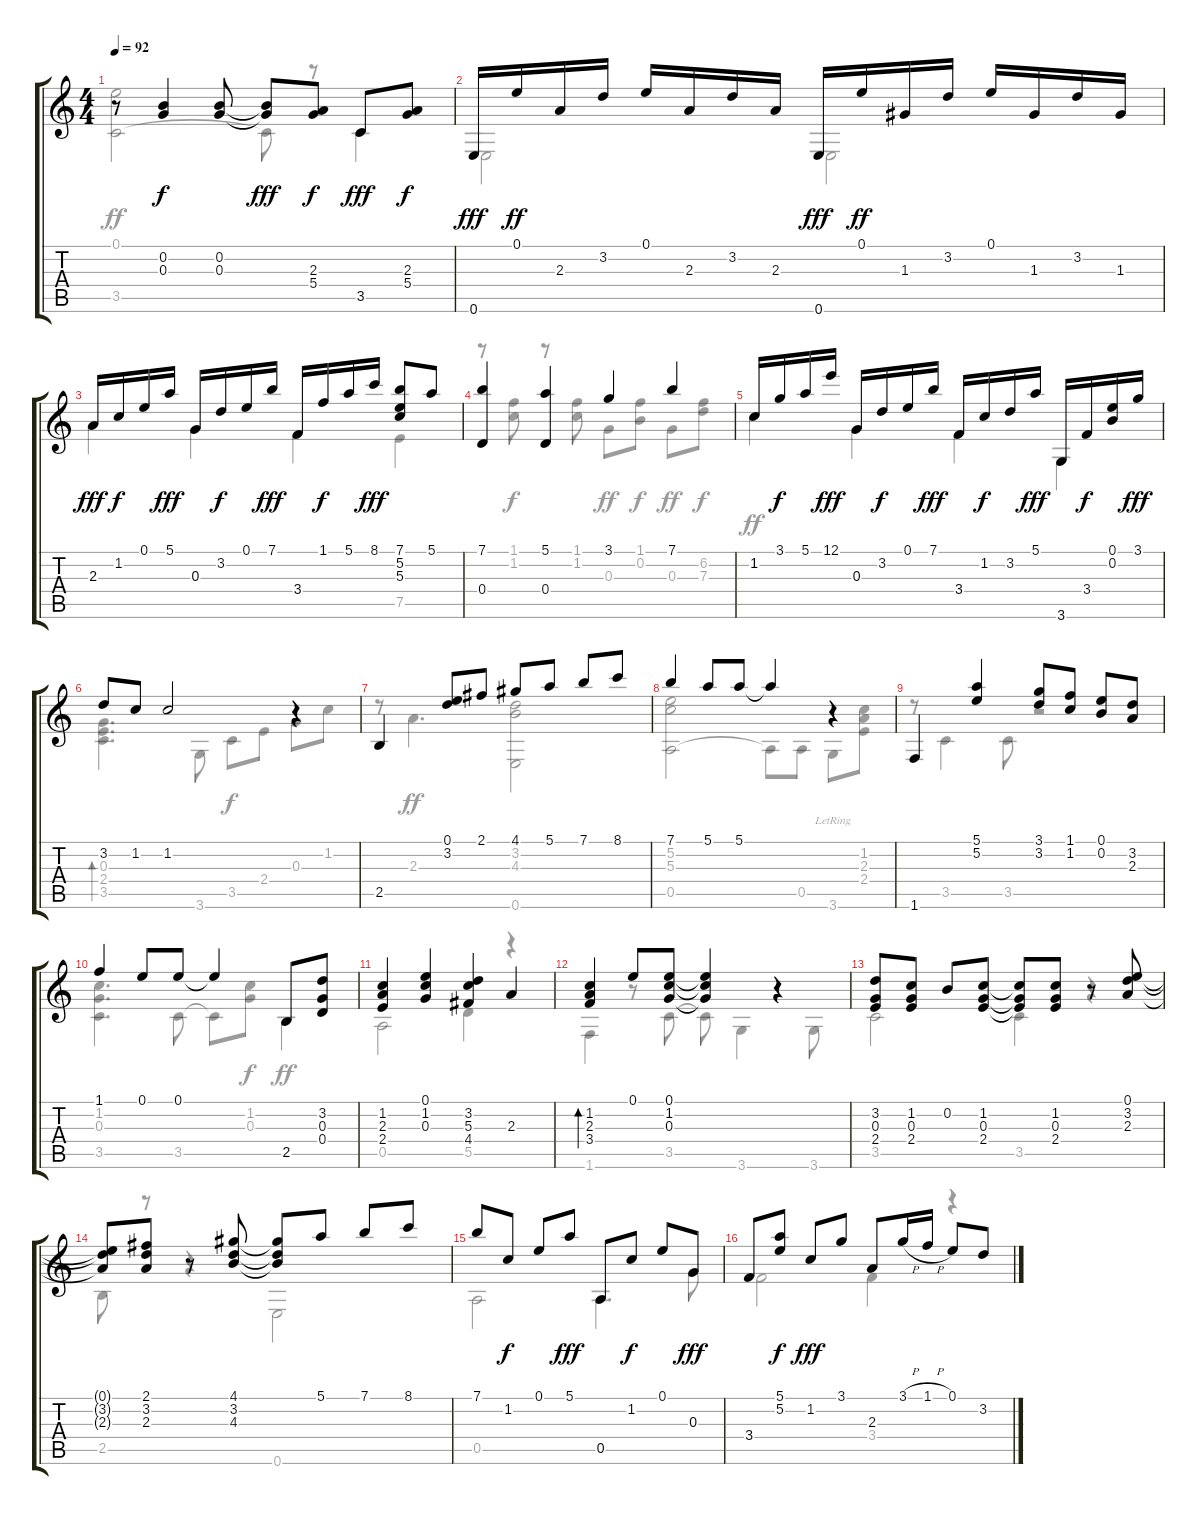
\track (" " " ") {instrument acousticguitarsteel}
\staff {score tabs}
\tuning (E4 B3 G3 D3 A2 E2) {hide}
\voice
\ts (4 4)
\tempo 92
\clef g2
\ks c
r.8{dy f} (0.2 0.3).4 (0.2 0.3).8 (0.2{t} 0.3{t}).8{dy fff} (2.3 5.4).8{dy f} 3.5.8{dy fff} (2.3 5.4).8{dy f} |
0.6.16{dy fff} 0.1.16{dy ff} 2.3.16 3.2.16 0.1.16 2.3.16 3.2.16 2.3.16 0.6.16{dy fff} 0.1.16{dy ff} 1.3.16 3.2.16 0.1.16 1.3.16 3.2.16 1.3.16 |
2.3.16{dy fff} 1.2.16{dy f} 0.1.16 5.1.16{dy fff} 0.3.16 3.2.16{dy f} 0.1.16 7.1.16{dy fff} 3.4.16 1.1.16{dy f} 5.1.16 8.1.16{dy fff} (7.1 5.2 5.3).8 5.1.8 |
(7.1 0.4).4 (5.1 0.4).4 3.1.4 7.1.4 |
1.2.16 3.1.16{dy f} 5.1.16 12.1.16{dy fff} 0.3.16 3.2.16{dy f} 0.1.16 7.1.16{dy fff} 3.4.16 1.2.16{dy f} 3.2.16 5.1.16{dy fff} 3.6.16 3.4.16{dy f} (0.1 0.2).16 3.1.16{dy fff} |
3.2.8 1.2.8 1.2.2 r.4 |
2.5.4 (0.1 3.2).8 2.1.8 4.1.8 5.1.8 7.1.8 8.1.8 |
7.1.4 5.1.8 5.1.8 5.1{t}.4 r.4 |
1.6.4 (5.1 5.2).4 (3.1 3.2).8 (1.1 1.2).8 (0.1 0.2).8 (3.2 2.3).8 |
1.1.4 0.1.8 0.1.8 0.1{t}.4 2.5.8 (3.2 0.3 0.4).8 |
(1.2 2.3 2.4).4 (0.1 1.2 0.3).4 (3.2 5.3 4.4).4 2.3.4 |
(1.2 2.3 3.4).4{bd 240} 0.1.8 (0.1 1.2 0.3).8 (0.1{t} 1.2{t} 0.3{t}).4 r.4 |
(3.2 0.3 2.4).8 (1.2 0.3 2.4).8 0.2.8 (1.2 0.3 2.4).8 (1.2{t} 0.3{t} 2.4{t}).8 (1.2 0.3 2.4).8 r.8 (0.1 3.2 2.3).8 |
(0.1{t} 3.2{t} 2.3{t}).8 (2.1 3.2 2.3).8 r.8 (4.1 3.2 4.3).8 (4.1{t} 3.2{t} 4.3{t}).8 5.1.8 7.1.8 8.1.8 |
7.1.8 1.2.8{dy f} 0.1.8 5.1.8{dy fff} 0.5.8 1.2.8{dy f} 0.1.8 0.3.8{dy fff} |
3.4.8 (5.1 5.2).8{dy f} 1.2.8{dy fff} 3.1.8 2.3.8 3.1{h}.16 1.1{h}.16 0.1.8 3.2.8
\voice
\clef g2
\ottava regular
\simile none
\ks c
(0.1 3.5).2{dy ff} 3.5{t}.8 r.8 3.5.4 |
0.6.2 0.6.2 |
2.3.4 0.3.4 3.4.4 7.5.4 |
r.8 (1.1 1.2).8{dy f} r.8 (1.1 1.2).8 0.3.8{dy ff} (1.1 0.2).8{dy f} 0.3.8{dy ff} (6.2 7.3).8{dy f} |
1.2.4{dy ff} 0.3.4 3.4.4 3.6.4 |
(0.3 2.4 3.5).4{d bd 240} 3.6.8 3.5.8{dy f} 2.4.8 0.3.8 1.2.8 |
r.8 2.3.4{d dy ff} (3.2 4.3 0.6).2 |
(5.2 5.3 0.5).2 0.5{t}.8 0.5.8 3.6{lr}.8 (1.2 2.3 2.4).8 |
r.8 3.5.4 3.5.8 r.2 |
(1.2 0.3 3.5).4{d} 3.5.8 3.5{t}.8 (1.2 0.3).8{dy f} 2.5.4{dy ff} |
0.5.2 5.5.4 r.4 |
1.6.4 r.8 3.5.8 3.5{t}.8 3.6.4 3.6.8 |
3.5.2 3.5.4 r.4 |
2.5.8 r.8 r.4 0.6.2 |
0.5.2 0.5.4{d} 0.3.8 |
3.4.2 3.4.4 r.4
